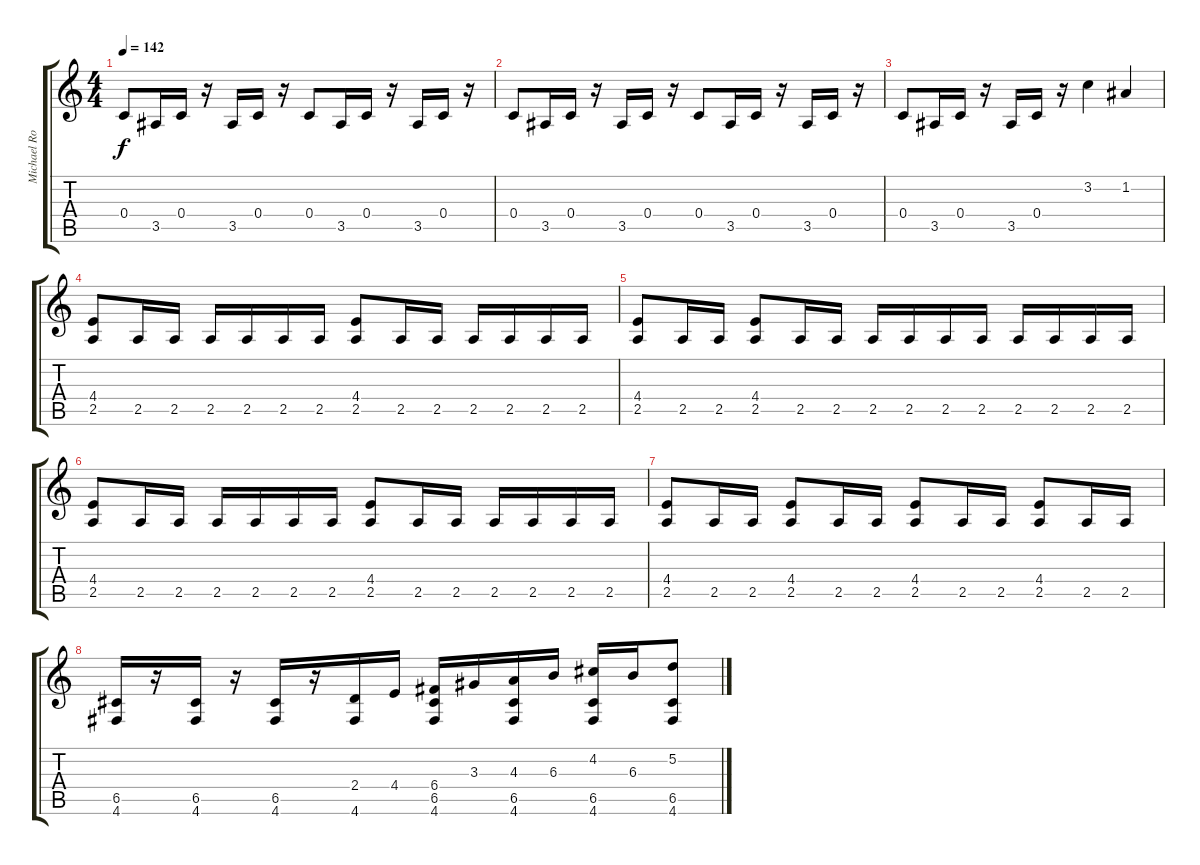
\track ("Michael Romeo (Guitar)" "Michael Ro") {solo instrument overdrivenguitar}
\staff {score tabs}
\tuning (D4 A3 F3 C3 G2 D2) {hide}
\ts (4 4)
\tempo 142
\clef g2
\ks c
0.4.8{dy f} 3.5.16 0.4.16 r.16 3.5.16 0.4.16 r.16 0.4.8 3.5.16 0.4.16 r.16 3.5.16 0.4.16 r.16 |
0.4.8 3.5.16 0.4.16 r.16 3.5.16 0.4.16 r.16 0.4.8 3.5.16 0.4.16 r.16 3.5.16 0.4.16 r.16 |
0.4.8 3.5.16 0.4.16 r.16 3.5.16 0.4.16 r.16 3.2.4 1.2.4 |
(4.4 2.5).8 2.5.16 2.5.16 2.5.16 2.5.16 2.5.16 2.5.16 (4.4 2.5).8 2.5.16 2.5.16 2.5.16 2.5.16 2.5.16 2.5.16 |
(4.4 2.5).8 2.5.16 2.5.16 (4.4 2.5).8 2.5.16 2.5.16 2.5.16 2.5.16 2.5.16 2.5.16 2.5.16 2.5.16 2.5.16 2.5.16 |
(4.4 2.5).8 2.5.16 2.5.16 2.5.16 2.5.16 2.5.16 2.5.16 (4.4 2.5).8 2.5.16 2.5.16 2.5.16 2.5.16 2.5.16 2.5.16 |
(4.4 2.5).8 2.5.16 2.5.16 (4.4 2.5).8 2.5.16 2.5.16 (4.4 2.5).8 2.5.16 2.5.16 (4.4 2.5).8 2.5.16 2.5.16 |
(6.5 4.6).16 r.16 (6.5 4.6).16 r.16 (6.5 4.6).16 r.16 (2.4 4.6).16 4.4.16 (6.4 6.5 4.6).16 3.3.16 (4.3 6.5 4.6).16 6.3.16 (4.2 6.5 4.6).16 6.3.16 (5.2 6.5 4.6).8
